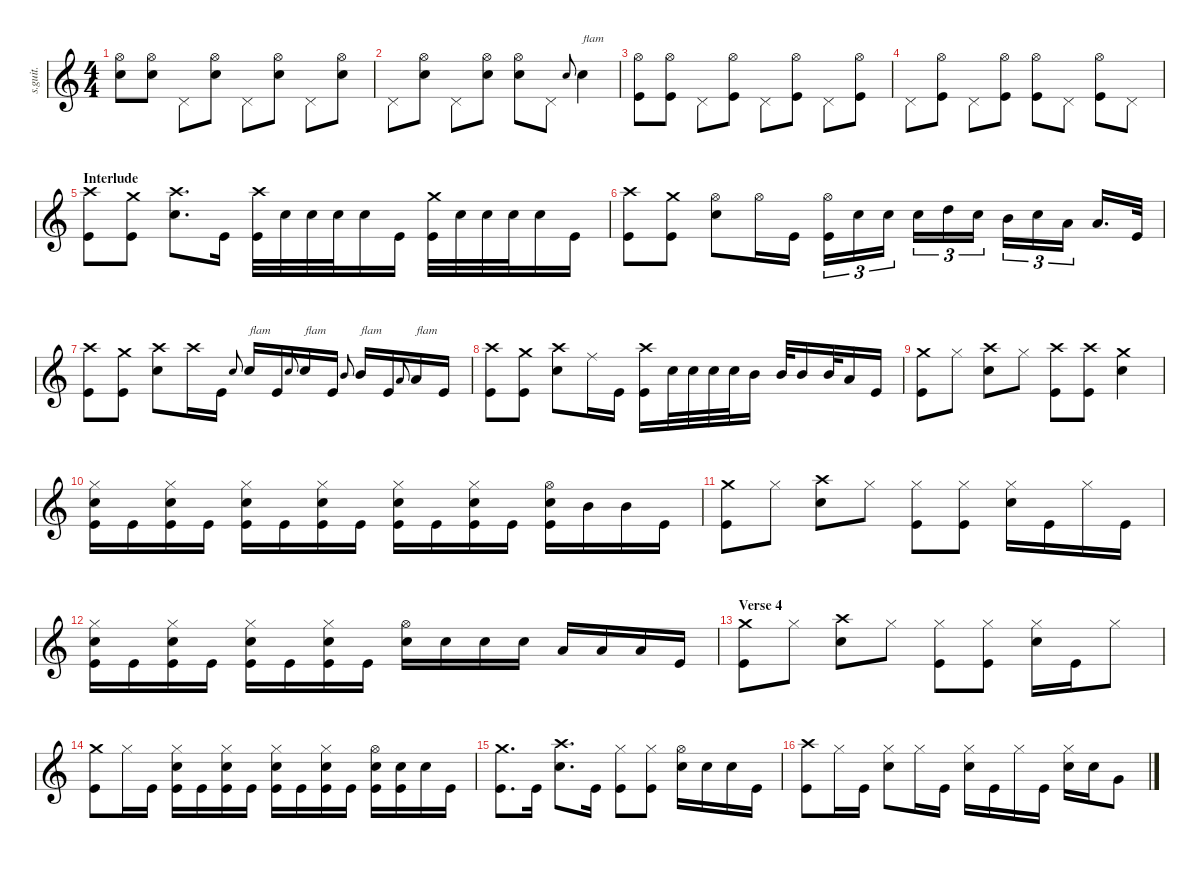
\defaultSystemsLayout 4
\hideDynamics
\bracketExtendMode nobrackets
\track ("Bill Ward - Drums" "s.guit.") {instrument percussion}
\staff {score}
\articulation defaults
\ts (4 4)
\tempo (168 hide)
\clef g2
\ks c
("Hi-Hat (open)" "Snare (hit) 2").8{lyrics (0 "") lyrics (1 "") lyrics (2 "") lyrics (3 "") lyrics (4 "") dy f} ("Hi-Hat (open)" "Snare (hit) 2").8{lyrics (0 "") lyrics (1 "") lyrics (2 "") lyrics (3 "") lyrics (4 "")} "Pedal Hi-Hat (hit)".8{lyrics (0 "") lyrics (1 "") lyrics (2 "") lyrics (3 "") lyrics (4 "")} ("Hi-Hat (open)" "Snare (hit) 2").8{lyrics (0 "") lyrics (1 "") lyrics (2 "") lyrics (3 "") lyrics (4 "")} "Pedal Hi-Hat (hit)".8{lyrics (0 "") lyrics (1 "") lyrics (2 "") lyrics (3 "") lyrics (4 "")} ("Hi-Hat (open)" "Snare (hit) 2").8{lyrics (0 "") lyrics (1 "") lyrics (2 "") lyrics (3 "") lyrics (4 "")} "Pedal Hi-Hat (hit)".8{lyrics (0 "") lyrics (1 "") lyrics (2 "") lyrics (3 "") lyrics (4 "")} ("Hi-Hat (open)" "Snare (hit) 2").8{lyrics (0 "") lyrics (1 "") lyrics (2 "") lyrics (3 "") lyrics (4 "")} |
"Pedal Hi-Hat (hit)".8{lyrics (0 "") lyrics (1 "") lyrics (2 "") lyrics (3 "") lyrics (4 "")} ("Hi-Hat (open)" "Snare (hit) 2").8{lyrics (0 "") lyrics (1 "") lyrics (2 "") lyrics (3 "") lyrics (4 "")} "Pedal Hi-Hat (hit)".8{lyrics (0 "") lyrics (1 "") lyrics (2 "") lyrics (3 "") lyrics (4 "")} ("Hi-Hat (open)" "Snare (hit) 2").8{lyrics (0 "") lyrics (1 "") lyrics (2 "") lyrics (3 "") lyrics (4 "")} ("Hi-Hat (open)" "Snare (hit) 2").8{lyrics (0 "") lyrics (1 "") lyrics (2 "") lyrics (3 "") lyrics (4 "")} "Pedal Hi-Hat (hit)".8{lyrics (0 "") lyrics (1 "") lyrics (2 "") lyrics (3 "") lyrics (4 "")} "Snare (hit) 2".8{lyrics (0 "") lyrics (1 "") lyrics (2 "") lyrics (3 "") lyrics (4 "") gr onbeat} "Snare (hit) 2".4{txt "flam" lyrics (0 "") lyrics (1 "") lyrics (2 "") lyrics (3 "") lyrics (4 "")} |
("Hi-Hat (open)" "Kick (hit)").8{lyrics (0 "") lyrics (1 "") lyrics (2 "") lyrics (3 "") lyrics (4 "")} ("Hi-Hat (open)" "Kick (hit)").8{lyrics (0 "") lyrics (1 "") lyrics (2 "") lyrics (3 "") lyrics (4 "")} "Pedal Hi-Hat (hit)".8{lyrics (0 "") lyrics (1 "") lyrics (2 "") lyrics (3 "") lyrics (4 "")} ("Hi-Hat (open)" "Kick (hit)").8{lyrics (0 "") lyrics (1 "") lyrics (2 "") lyrics (3 "") lyrics (4 "")} "Pedal Hi-Hat (hit)".8{lyrics (0 "") lyrics (1 "") lyrics (2 "") lyrics (3 "") lyrics (4 "")} ("Hi-Hat (open)" "Kick (hit)").8{lyrics (0 "") lyrics (1 "") lyrics (2 "") lyrics (3 "") lyrics (4 "")} "Pedal Hi-Hat (hit)".8{lyrics (0 "") lyrics (1 "") lyrics (2 "") lyrics (3 "") lyrics (4 "")} ("Hi-Hat (open)" "Kick (hit)").8{lyrics (0 "") lyrics (1 "") lyrics (2 "") lyrics (3 "") lyrics (4 "")} |
"Pedal Hi-Hat (hit)".8{lyrics (0 "") lyrics (1 "") lyrics (2 "") lyrics (3 "") lyrics (4 "")} ("Hi-Hat (open)" "Kick (hit)").8{lyrics (0 "") lyrics (1 "") lyrics (2 "") lyrics (3 "") lyrics (4 "")} "Pedal Hi-Hat (hit)".8{lyrics (0 "") lyrics (1 "") lyrics (2 "") lyrics (3 "") lyrics (4 "")} ("Hi-Hat (open)" "Kick (hit)").8{lyrics (0 "") lyrics (1 "") lyrics (2 "") lyrics (3 "") lyrics (4 "")} ("Hi-Hat (open)" "Kick (hit)").8{lyrics (0 "") lyrics (1 "") lyrics (2 "") lyrics (3 "") lyrics (4 "")} "Pedal Hi-Hat (hit)".8{lyrics (0 "") lyrics (1 "") lyrics (2 "") lyrics (3 "") lyrics (4 "")} ("Hi-Hat (open)" "Kick (hit)").8{lyrics (0 "") lyrics (1 "") lyrics (2 "") lyrics (3 "") lyrics (4 "")} "Pedal Hi-Hat (hit)".8{lyrics (0 "") lyrics (1 "") lyrics (2 "") lyrics (3 "") lyrics (4 "")} |
\section ("" "Interlude")
\tempo (78 hide)
("Crash high (hit)" "Kick (hit)").8{lyrics (0 "") lyrics (1 "") lyrics (2 "") lyrics (3 "") lyrics (4 "")} ("Crash medium (hit)" "Kick (hit)").8{lyrics (0 "") lyrics (1 "") lyrics (2 "") lyrics (3 "") lyrics (4 "")} ("Crash high (hit)" "Snare (hit) 2").8{d lyrics (0 "") lyrics (1 "") lyrics (2 "") lyrics (3 "") lyrics (4 "")} "Kick (hit)".16{lyrics (0 "") lyrics (1 "") lyrics (2 "") lyrics (3 "") lyrics (4 "")} ("Crash high (hit)" "Kick (hit)").32{lyrics (0 "") lyrics (1 "") lyrics (2 "") lyrics (3 "") lyrics (4 "")} "Snare (hit) 2".32{lyrics (0 "") lyrics (1 "") lyrics (2 "") lyrics (3 "") lyrics (4 "")} "Snare (hit) 2".32{lyrics (0 "") lyrics (1 "") lyrics (2 "") lyrics (3 "") lyrics (4 "")} "Snare (hit) 2".32{lyrics (0 "") lyrics (1 "") lyrics (2 "") lyrics (3 "") lyrics (4 "")} "Snare (hit) 2".16{lyrics (0 "") lyrics (1 "") lyrics (2 "") lyrics (3 "") lyrics (4 "")} "Kick (hit)".16{lyrics (0 "") lyrics (1 "") lyrics (2 "") lyrics (3 "") lyrics (4 "")} ("Crash medium (hit)" "Kick (hit)").32{lyrics (0 "") lyrics (1 "") lyrics (2 "") lyrics (3 "") lyrics (4 "")} "Snare (hit) 2".32{lyrics (0 "") lyrics (1 "") lyrics (2 "") lyrics (3 "") lyrics (4 "")} "Snare (hit) 2".32{lyrics (0 "") lyrics (1 "") lyrics (2 "") lyrics (3 "") lyrics (4 "")} "Snare (hit) 2".32{lyrics (0 "") lyrics (1 "") lyrics (2 "") lyrics (3 "") lyrics (4 "")} "Snare (hit) 2".16{lyrics (0 "") lyrics (1 "") lyrics (2 "") lyrics (3 "") lyrics (4 "")} "Kick (hit)".16{lyrics (0 "") lyrics (1 "") lyrics (2 "") lyrics (3 "") lyrics (4 "")} |
("Crash high (hit)" "Kick (hit)").8{lyrics (0 "") lyrics (1 "") lyrics (2 "") lyrics (3 "") lyrics (4 "")} ("Crash medium (hit)" "Kick (hit)").8{lyrics (0 "") lyrics (1 "") lyrics (2 "") lyrics (3 "") lyrics (4 "")} ("Hi-Hat (open)" "Snare (hit) 2").8{lyrics (0 "") lyrics (1 "") lyrics (2 "") lyrics (3 "") lyrics (4 "")} "Hi-Hat (open)".16{lyrics (0 "") lyrics (1 "") lyrics (2 "") lyrics (3 "") lyrics (4 "")} "Kick (hit)".16{lyrics (0 "") lyrics (1 "") lyrics (2 "") lyrics (3 "") lyrics (4 "")} ("Hi-Hat (open)" "Kick (hit)").16{tu (3 2) lyrics (0 "") lyrics (1 "") lyrics (2 "") lyrics (3 "") lyrics (4 "")} "Snare (hit) 2".16{tu (3 2) lyrics (0 "") lyrics (1 "") lyrics (2 "") lyrics (3 "") lyrics (4 "")} "Snare (hit) 2".16{tu (3 2) lyrics (0 "") lyrics (1 "") lyrics (2 "") lyrics (3 "") lyrics (4 "")} "Snare (hit) 2".16{tu (3 2) lyrics (0 "") lyrics (1 "") lyrics (2 "") lyrics (3 "") lyrics (4 "")} "High Tom (hit)".16{tu (3 2) lyrics (0 "") lyrics (1 "") lyrics (2 "") lyrics (3 "") lyrics (4 "")} "Snare (hit) 2".16{tu (3 2) lyrics (0 "") lyrics (1 "") lyrics (2 "") lyrics (3 "") lyrics (4 "")} "Mid Tom (hit)".16{tu (3 2) lyrics (0 "") lyrics (1 "") lyrics (2 "") lyrics (3 "") lyrics (4 "")} "Snare (hit) 2".16{tu (3 2) lyrics (0 "") lyrics (1 "") lyrics (2 "") lyrics (3 "") lyrics (4 "")} "Low Tom (hit)".16{tu (3 2) lyrics (0 "") lyrics (1 "") lyrics (2 "") lyrics (3 "") lyrics (4 "")} "Low Tom (hit)".16{d lyrics (0 "") lyrics (1 "") lyrics (2 "") lyrics (3 "") lyrics (4 "")} "Kick (hit)".32{lyrics (0 "") lyrics (1 "") lyrics (2 "") lyrics (3 "") lyrics (4 "")} |
("Crash high (hit)" "Kick (hit)").8{lyrics (0 "") lyrics (1 "") lyrics (2 "") lyrics (3 "") lyrics (4 "")} ("Crash medium (hit)" "Kick (hit)").8{lyrics (0 "") lyrics (1 "") lyrics (2 "") lyrics (3 "") lyrics (4 "")} ("Crash high (hit)" "Snare (hit) 2").8{lyrics (0 "") lyrics (1 "") lyrics (2 "") lyrics (3 "") lyrics (4 "")} "Crash high (hit)".16{lyrics (0 "") lyrics (1 "") lyrics (2 "") lyrics (3 "") lyrics (4 "")} "Kick (hit)".16{lyrics (0 "") lyrics (1 "") lyrics (2 "") lyrics (3 "") lyrics (4 "")} "Snare (hit) 2".8{lyrics (0 "") lyrics (1 "") lyrics (2 "") lyrics (3 "") lyrics (4 "") gr onbeat} "Snare (hit) 2".16{txt "flam" lyrics (0 "") lyrics (1 "") lyrics (2 "") lyrics (3 "") lyrics (4 "")} "Kick (hit)".16{lyrics (0 "") lyrics (1 "") lyrics (2 "") lyrics (3 "") lyrics (4 "")} "Snare (hit) 2".8{lyrics (0 "") lyrics (1 "") lyrics (2 "") lyrics (3 "") lyrics (4 "") gr onbeat} "Snare (hit) 2".16{txt "flam" lyrics (0 "") lyrics (1 "") lyrics (2 "") lyrics (3 "") lyrics (4 "")} "Kick (hit)".16{lyrics (0 "") lyrics (1 "") lyrics (2 "") lyrics (3 "") lyrics (4 "")} "Mid Tom (hit)".8{lyrics (0 "") lyrics (1 "") lyrics (2 "") lyrics (3 "") lyrics (4 "") gr onbeat} "Mid Tom (hit)".16{txt "flam" lyrics (0 "") lyrics (1 "") lyrics (2 "") lyrics (3 "") lyrics (4 "")} "Kick (hit)".16{lyrics (0 "") lyrics (1 "") lyrics (2 "") lyrics (3 "") lyrics (4 "")} "Low Tom (hit)".8{lyrics (0 "") lyrics (1 "") lyrics (2 "") lyrics (3 "") lyrics (4 "") gr onbeat} "Low Tom (hit)".16{txt "flam" lyrics (0 "") lyrics (1 "") lyrics (2 "") lyrics (3 "") lyrics (4 "")} "Kick (hit)".16{lyrics (0 "") lyrics (1 "") lyrics (2 "") lyrics (3 "") lyrics (4 "")} |
("Crash high (hit)" "Kick (hit)").8{lyrics (0 "") lyrics (1 "") lyrics (2 "") lyrics (3 "") lyrics (4 "")} ("Crash medium (hit)" "Kick (hit)").8{lyrics (0 "") lyrics (1 "") lyrics (2 "") lyrics (3 "") lyrics (4 "")} ("Crash high (hit)" "Snare (hit) 2").8{lyrics (0 "") lyrics (1 "") lyrics (2 "") lyrics (3 "") lyrics (4 "")} "Ride (middle)".16{lyrics (0 "") lyrics (1 "") lyrics (2 "") lyrics (3 "") lyrics (4 "")} "Kick (hit)".16{lyrics (0 "") lyrics (1 "") lyrics (2 "") lyrics (3 "") lyrics (4 "")} ("Crash high (hit)" "Kick (hit)").16{lyrics (0 "") lyrics (1 "") lyrics (2 "") lyrics (3 "") lyrics (4 "")} "Snare (hit) 2".32{lyrics (0 "") lyrics (1 "") lyrics (2 "") lyrics (3 "") lyrics (4 "")} "Snare (hit) 2".32{lyrics (0 "") lyrics (1 "") lyrics (2 "") lyrics (3 "") lyrics (4 "")} "Snare (hit) 2".32{lyrics (0 "") lyrics (1 "") lyrics (2 "") lyrics (3 "") lyrics (4 "")} "Snare (hit) 2".32{lyrics (0 "") lyrics (1 "") lyrics (2 "") lyrics (3 "") lyrics (4 "")} "Mid Tom (hit)".16{lyrics (0 "") lyrics (1 "") lyrics (2 "") lyrics (3 "") lyrics (4 "")} "Mid Tom (hit)".32{lyrics (0 "") lyrics (1 "") lyrics (2 "") lyrics (3 "") lyrics (4 "")} "Mid Tom (hit)".16{lyrics (0 "") lyrics (1 "") lyrics (2 "") lyrics (3 "") lyrics (4 "")} "Mid Tom (hit)".32{lyrics (0 "") lyrics (1 "") lyrics (2 "") lyrics (3 "") lyrics (4 "")} "Low Tom (hit)".16{lyrics (0 "") lyrics (1 "") lyrics (2 "") lyrics (3 "") lyrics (4 "")} "Kick (hit)".16{lyrics (0 "") lyrics (1 "") lyrics (2 "") lyrics (3 "") lyrics (4 "")} |
("Crash medium (hit)" "Kick (hit)").8{lyrics (0 "") lyrics (1 "") lyrics (2 "") lyrics (3 "") lyrics (4 "")} "Hi-Hat (closed)".8{lyrics (0 "") lyrics (1 "") lyrics (2 "") lyrics (3 "") lyrics (4 "")} ("Crash high (hit)" "Snare (hit) 2").8{lyrics (0 "") lyrics (1 "") lyrics (2 "") lyrics (3 "") lyrics (4 "")} "Hi-Hat (closed)".8{lyrics (0 "") lyrics (1 "") lyrics (2 "") lyrics (3 "") lyrics (4 "")} ("Crash high (hit)" "Kick (hit)").8{lyrics (0 "") lyrics (1 "") lyrics (2 "") lyrics (3 "") lyrics (4 "")} ("Crash high (hit)" "Kick (hit)").8{lyrics (0 "") lyrics (1 "") lyrics (2 "") lyrics (3 "") lyrics (4 "")} ("Crash medium (hit)" "Snare (hit) 2").4{lyrics (0 "") lyrics (1 "") lyrics (2 "") lyrics (3 "") lyrics (4 "")} |
("Hi-Hat (closed)" "Snare (hit) 2" "Kick (hit)").16{lyrics (0 "") lyrics (1 "") lyrics (2 "") lyrics (3 "") lyrics (4 "")} "Kick (hit)".16{lyrics (0 "") lyrics (1 "") lyrics (2 "") lyrics (3 "") lyrics (4 "")} ("Hi-Hat (closed)" "Snare (hit) 2" "Kick (hit)").16{lyrics (0 "") lyrics (1 "") lyrics (2 "") lyrics (3 "") lyrics (4 "")} "Kick (hit)".16{lyrics (0 "") lyrics (1 "") lyrics (2 "") lyrics (3 "") lyrics (4 "")} ("Hi-Hat (closed)" "Snare (hit) 2" "Kick (hit)").16{lyrics (0 "") lyrics (1 "") lyrics (2 "") lyrics (3 "") lyrics (4 "")} "Kick (hit)".16{lyrics (0 "") lyrics (1 "") lyrics (2 "") lyrics (3 "") lyrics (4 "")} ("Hi-Hat (closed)" "Snare (hit) 2" "Kick (hit)").16{lyrics (0 "") lyrics (1 "") lyrics (2 "") lyrics (3 "") lyrics (4 "")} "Kick (hit)".16{lyrics (0 "") lyrics (1 "") lyrics (2 "") lyrics (3 "") lyrics (4 "")} ("Hi-Hat (closed)" "Snare (hit) 2" "Kick (hit)").16{lyrics (0 "") lyrics (1 "") lyrics (2 "") lyrics (3 "") lyrics (4 "")} "Kick (hit)".16{lyrics (0 "") lyrics (1 "") lyrics (2 "") lyrics (3 "") lyrics (4 "")} ("Hi-Hat (closed)" "Snare (hit) 2" "Kick (hit)").16{lyrics (0 "") lyrics (1 "") lyrics (2 "") lyrics (3 "") lyrics (4 "")} "Kick (hit)".16{lyrics (0 "") lyrics (1 "") lyrics (2 "") lyrics (3 "") lyrics (4 "")} ("Hi-Hat (open)" "Snare (hit) 2" "Kick (hit)").16{lyrics (0 "") lyrics (1 "") lyrics (2 "") lyrics (3 "") lyrics (4 "")} "Mid Tom (hit)".16{lyrics (0 "") lyrics (1 "") lyrics (2 "") lyrics (3 "") lyrics (4 "")} "Mid Tom (hit)".16{lyrics (0 "") lyrics (1 "") lyrics (2 "") lyrics (3 "") lyrics (4 "")} "Kick (hit)".16{lyrics (0 "") lyrics (1 "") lyrics (2 "") lyrics (3 "") lyrics (4 "")} |
("Crash medium (hit)" "Kick (hit)").8{lyrics (0 "") lyrics (1 "") lyrics (2 "") lyrics (3 "") lyrics (4 "")} "Hi-Hat (closed)".8{lyrics (0 "") lyrics (1 "") lyrics (2 "") lyrics (3 "") lyrics (4 "")} ("Crash high (hit)" "Snare (hit) 2").8{lyrics (0 "") lyrics (1 "") lyrics (2 "") lyrics (3 "") lyrics (4 "")} "Hi-Hat (closed)".8{lyrics (0 "") lyrics (1 "") lyrics (2 "") lyrics (3 "") lyrics (4 "")} ("Hi-Hat (closed)" "Kick (hit)").8{lyrics (0 "") lyrics (1 "") lyrics (2 "") lyrics (3 "") lyrics (4 "")} ("Hi-Hat (closed)" "Kick (hit)").8{lyrics (0 "") lyrics (1 "") lyrics (2 "") lyrics (3 "") lyrics (4 "")} ("Hi-Hat (closed)" "Snare (hit) 2").16{lyrics (0 "") lyrics (1 "") lyrics (2 "") lyrics (3 "") lyrics (4 "")} "Kick (hit)".16{lyrics (0 "") lyrics (1 "") lyrics (2 "") lyrics (3 "") lyrics (4 "")} "Hi-Hat (closed)".16{lyrics (0 "") lyrics (1 "") lyrics (2 "") lyrics (3 "") lyrics (4 "")} "Kick (hit)".16{lyrics (0 "") lyrics (1 "") lyrics (2 "") lyrics (3 "") lyrics (4 "")} |
("Hi-Hat (closed)" "Snare (hit) 2" "Kick (hit)").16{lyrics (0 "") lyrics (1 "") lyrics (2 "") lyrics (3 "") lyrics (4 "")} "Kick (hit)".16{lyrics (0 "") lyrics (1 "") lyrics (2 "") lyrics (3 "") lyrics (4 "")} ("Hi-Hat (closed)" "Snare (hit) 2" "Kick (hit)").16{lyrics (0 "") lyrics (1 "") lyrics (2 "") lyrics (3 "") lyrics (4 "")} "Kick (hit)".16{lyrics (0 "") lyrics (1 "") lyrics (2 "") lyrics (3 "") lyrics (4 "")} ("Hi-Hat (closed)" "Snare (hit) 2" "Kick (hit)").16{lyrics (0 "") lyrics (1 "") lyrics (2 "") lyrics (3 "") lyrics (4 "")} "Kick (hit)".16{lyrics (0 "") lyrics (1 "") lyrics (2 "") lyrics (3 "") lyrics (4 "")} ("Hi-Hat (closed)" "Snare (hit) 2" "Kick (hit)").16{lyrics (0 "") lyrics (1 "") lyrics (2 "") lyrics (3 "") lyrics (4 "")} "Kick (hit)".16{lyrics (0 "") lyrics (1 "") lyrics (2 "") lyrics (3 "") lyrics (4 "")} ("Hi-Hat (open)" "Snare (hit) 2").16{lyrics (0 "") lyrics (1 "") lyrics (2 "") lyrics (3 "") lyrics (4 "")} "Snare (hit) 2".16{lyrics (0 "") lyrics (1 "") lyrics (2 "") lyrics (3 "") lyrics (4 "")} "Snare (hit) 2".16{lyrics (0 "") lyrics (1 "") lyrics (2 "") lyrics (3 "") lyrics (4 "")} "Snare (hit) 2".16{lyrics (0 "") lyrics (1 "") lyrics (2 "") lyrics (3 "") lyrics (4 "")} "Low Tom (hit)".16{lyrics (0 "") lyrics (1 "") lyrics (2 "") lyrics (3 "") lyrics (4 "")} "Low Tom (hit)".16{lyrics (0 "") lyrics (1 "") lyrics (2 "") lyrics (3 "") lyrics (4 "")} "Low Tom (hit)".16{lyrics (0 "") lyrics (1 "") lyrics (2 "") lyrics (3 "") lyrics (4 "")} "Kick (hit)".16{lyrics (0 "") lyrics (1 "") lyrics (2 "") lyrics (3 "") lyrics (4 "")} |
\section ("" "Verse 4")
("Crash medium (hit)" "Kick (hit)").8{lyrics (0 "") lyrics (1 "") lyrics (2 "") lyrics (3 "") lyrics (4 "")} "Hi-Hat (closed)".8{lyrics (0 "") lyrics (1 "") lyrics (2 "") lyrics (3 "") lyrics (4 "")} ("Crash high (hit)" "Snare (hit) 2").8{lyrics (0 "") lyrics (1 "") lyrics (2 "") lyrics (3 "") lyrics (4 "")} "Hi-Hat (closed)".8{lyrics (0 "") lyrics (1 "") lyrics (2 "") lyrics (3 "") lyrics (4 "")} ("Hi-Hat (closed)" "Kick (hit)").8{lyrics (0 "") lyrics (1 "") lyrics (2 "") lyrics (3 "") lyrics (4 "")} ("Hi-Hat (closed)" "Kick (hit)").8{lyrics (0 "") lyrics (1 "") lyrics (2 "") lyrics (3 "") lyrics (4 "")} ("Hi-Hat (closed)" "Snare (hit) 2").16{lyrics (0 "") lyrics (1 "") lyrics (2 "") lyrics (3 "") lyrics (4 "")} "Kick (hit)".16{lyrics (0 "") lyrics (1 "") lyrics (2 "") lyrics (3 "") lyrics (4 "")} "Hi-Hat (closed)".8{lyrics (0 "") lyrics (1 "") lyrics (2 "") lyrics (3 "") lyrics (4 "")} |
("Crash medium (hit)" "Kick (hit)").8{lyrics (0 "") lyrics (1 "") lyrics (2 "") lyrics (3 "") lyrics (4 "")} "Hi-Hat (closed)".16{lyrics (0 "") lyrics (1 "") lyrics (2 "") lyrics (3 "") lyrics (4 "")} "Kick (hit)".16{lyrics (0 "") lyrics (1 "") lyrics (2 "") lyrics (3 "") lyrics (4 "")} ("Hi-Hat (closed)" "Snare (hit) 2" "Kick (hit)").16{lyrics (0 "") lyrics (1 "") lyrics (2 "") lyrics (3 "") lyrics (4 "")} "Kick (hit)".16{lyrics (0 "") lyrics (1 "") lyrics (2 "") lyrics (3 "") lyrics (4 "")} ("Hi-Hat (closed)" "Snare (hit) 2" "Kick (hit)").16{lyrics (0 "") lyrics (1 "") lyrics (2 "") lyrics (3 "") lyrics (4 "")} "Kick (hit)".16{lyrics (0 "") lyrics (1 "") lyrics (2 "") lyrics (3 "") lyrics (4 "")} ("Hi-Hat (closed)" "Snare (hit) 2" "Kick (hit)").16{lyrics (0 "") lyrics (1 "") lyrics (2 "") lyrics (3 "") lyrics (4 "")} "Kick (hit)".16{lyrics (0 "") lyrics (1 "") lyrics (2 "") lyrics (3 "") lyrics (4 "")} ("Hi-Hat (closed)" "Snare (hit) 2" "Kick (hit)").16{lyrics (0 "") lyrics (1 "") lyrics (2 "") lyrics (3 "") lyrics (4 "")} "Kick (hit)".16{lyrics (0 "") lyrics (1 "") lyrics (2 "") lyrics (3 "") lyrics (4 "")} ("Hi-Hat (open)" "Snare (hit) 2" "Kick (hit)").16{lyrics (0 "") lyrics (1 "") lyrics (2 "") lyrics (3 "") lyrics (4 "")} ("Snare (hit) 2" "Kick (hit)").16{lyrics (0 "") lyrics (1 "") lyrics (2 "") lyrics (3 "") lyrics (4 "")} "Snare (hit) 2".16{lyrics (0 "") lyrics (1 "") lyrics (2 "") lyrics (3 "") lyrics (4 "")} "Kick (hit)".16{lyrics (0 "") lyrics (1 "") lyrics (2 "") lyrics (3 "") lyrics (4 "")} |
("Crash medium (hit)" "Kick (hit)").8{d lyrics (0 "") lyrics (1 "") lyrics (2 "") lyrics (3 "") lyrics (4 "")} "Kick (hit)".16{lyrics (0 "") lyrics (1 "") lyrics (2 "") lyrics (3 "") lyrics (4 "")} ("Crash high (hit)" "Snare (hit) 2").8{d lyrics (0 "") lyrics (1 "") lyrics (2 "") lyrics (3 "") lyrics (4 "")} "Kick (hit)".16{lyrics (0 "") lyrics (1 "") lyrics (2 "") lyrics (3 "") lyrics (4 "")} ("Hi-Hat (closed)" "Kick (hit)").8{lyrics (0 "") lyrics (1 "") lyrics (2 "") lyrics (3 "") lyrics (4 "")} ("Hi-Hat (closed)" "Kick (hit)").8{lyrics (0 "") lyrics (1 "") lyrics (2 "") lyrics (3 "") lyrics (4 "")} ("Hi-Hat (open)" "Snare (hit) 2").16{lyrics (0 "") lyrics (1 "") lyrics (2 "") lyrics (3 "") lyrics (4 "")} "Snare (hit) 2".16{lyrics (0 "") lyrics (1 "") lyrics (2 "") lyrics (3 "") lyrics (4 "")} "Snare (hit) 2".16{lyrics (0 "") lyrics (1 "") lyrics (2 "") lyrics (3 "") lyrics (4 "")} "Kick (hit)".16{lyrics (0 "") lyrics (1 "") lyrics (2 "") lyrics (3 "") lyrics (4 "")} |
("Crash high (hit)" "Kick (hit)").8{lyrics (0 "") lyrics (1 "") lyrics (2 "") lyrics (3 "") lyrics (4 "")} "Hi-Hat (closed)".16{lyrics (0 "") lyrics (1 "") lyrics (2 "") lyrics (3 "") lyrics (4 "")} "Kick (hit)".16{lyrics (0 "") lyrics (1 "") lyrics (2 "") lyrics (3 "") lyrics (4 "")} ("Hi-Hat (closed)" "Snare (hit) 2").8{lyrics (0 "") lyrics (1 "") lyrics (2 "") lyrics (3 "") lyrics (4 "")} "Hi-Hat (closed)".16{lyrics (0 "") lyrics (1 "") lyrics (2 "") lyrics (3 "") lyrics (4 "")} "Kick (hit)".16{lyrics (0 "") lyrics (1 "") lyrics (2 "") lyrics (3 "") lyrics (4 "")} ("Hi-Hat (closed)" "Snare (hit) 2").16{lyrics (0 "") lyrics (1 "") lyrics (2 "") lyrics (3 "") lyrics (4 "")} "Kick (hit)".16{lyrics (0 "") lyrics (1 "") lyrics (2 "") lyrics (3 "") lyrics (4 "")} "Hi-Hat (closed)".16{lyrics (0 "") lyrics (1 "") lyrics (2 "") lyrics (3 "") lyrics (4 "")} "Kick (hit)".16{lyrics (0 "") lyrics (1 "") lyrics (2 "") lyrics (3 "") lyrics (4 "")} ("Hi-Hat (closed)" "Snare (hit) 2").16{lyrics (0 "") lyrics (1 "") lyrics (2 "") lyrics (3 "") lyrics (4 "")} "Snare (hit) 2".16{lyrics (0 "") lyrics (1 "") lyrics (2 "") lyrics (3 "") lyrics (4 "")} "Very Low Tom (hit)".8{lyrics (0 "") lyrics (1 "") lyrics (2 "") lyrics (3 "") lyrics (4 "")}
